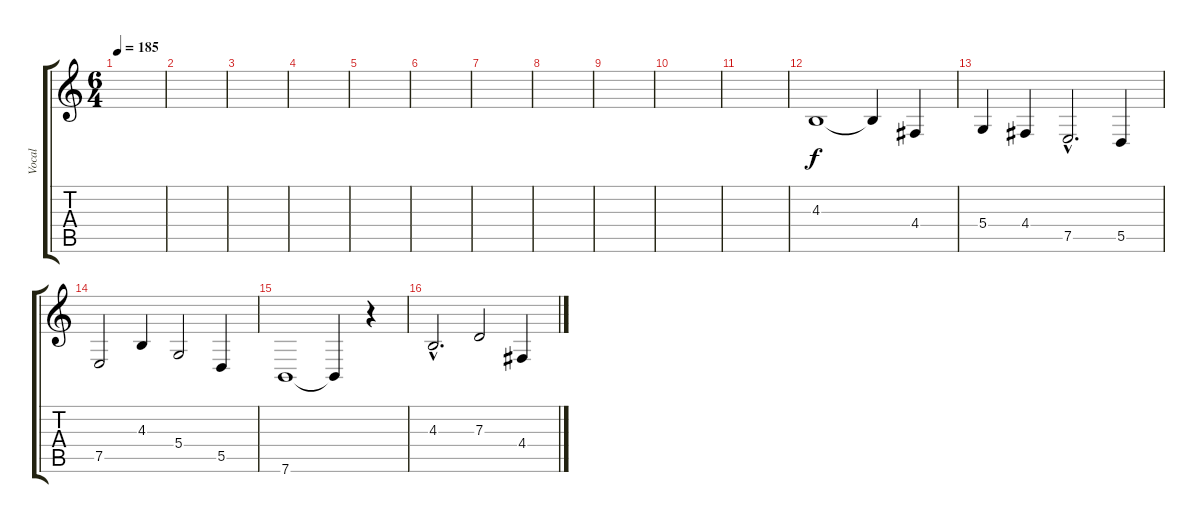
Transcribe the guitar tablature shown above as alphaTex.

\track ("Vocal" "Vocal") {instrument lead3calliope}
\staff {score tabs}
\tuning (E4 B3 G3 D3 A2 E2) {hide}
\ts (6 4)
\tempo 185
\clef g2
\ks c
|
|
|
|
|
|
|
|
|
|
|
4.3.1 4.3{t}.4 4.4.4 |
5.4.4 4.4.4 7.5{hac}.2{d} 5.5.4 |
7.5.2 4.3.4 5.4.2 5.5.4 |
7.6.1 7.6{t}.4 r.4 |
4.3{hac}.2{d} 7.3.2 4.4.4
